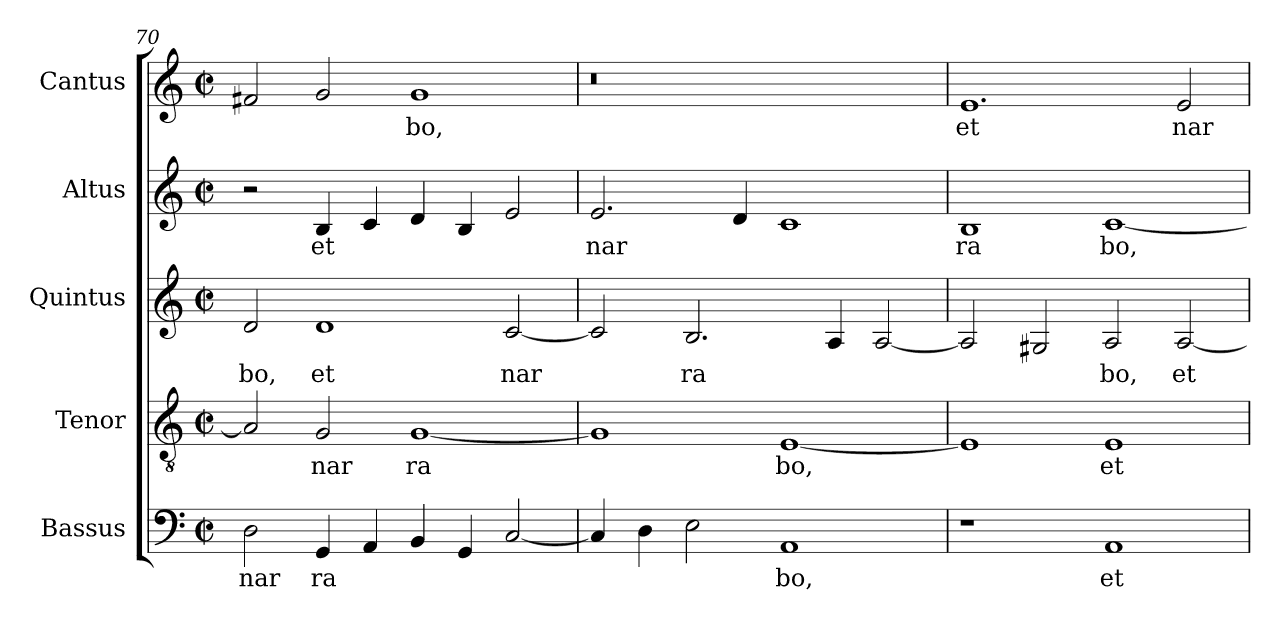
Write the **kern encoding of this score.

**kern	**text	**kern	**text	**kern	**text	**kern	**text	**kern	**text
*part5	*part5	*part4	*part4	*part3	*part3	*part2	*part2	*part1	*part1
*staff5	*staff5	*staff4	*staff4	*staff3	*staff3	*staff2	*staff2	*staff1	*staff1
*I"Bassus	*	*I"Tenor	*	*I"Quintus	*	*I"Altus	*	*I"Cantus	*
*clefF4	*	*clefGv2	*	*clefG2	*	*clefG2	*	*clefG2	*
*k[]	*	*k[]	*	*k[]	*	*k[]	*	*k[]	*
*C:	*	*C:	*	*C:	*	*C:	*	*C:	*
*M2/2	*	*M2/2	*	*M2/2	*	*M2/2	*	*M2/2	*
*met(c|)	*	*met(c|)	*	*met(c|)	*	*met(c|)	*	*met(c|)	*
=70	=70	=70	=70	=70	=70	=70	=70	=70	=70
!	!LO:LY:b:cj	!	!LO:LY:b:cj	!	!LO:LY:b:cj	!	!	!	!LO:LY:b:cj
2D\	nar	2A/]	.	2d/	bo,	2r	.	2f#X/	.
!	!LO:LY:b:cj	!	!LO:LY:b:cj	!	!LO:LY:b:cj	!	!LO:LY:b:cj	!	!LO:LY:b:cj
4GG/	ra	2G/	nar	1d	et	4B/	et	2g/	.
!	!LO:LY:b:cj	!	!	!	!	!	!LO:LY:b:cj	!	!
4AA/	.	.	.	.	.	4c/	.	.	.
!	!LO:LY:b:cj	!	!LO:LY:b:cj	!	!	!	!LO:LY:b:cj	!	!LO:LY:b:cj
4BB/	.	[<1G	ra	.	.	4d/	.	1g	bo,
!	!LO:LY:b:cj	!	!	!	!	!	!LO:LY:b:cj	!	!
4GG/	.	.	.	.	.	4B/	.	.	.
!	!LO:LY:b:cj	!	!	!	!LO:LY:b:cj	!	!LO:LY:b:cj	!	!
[<2C/	.	.	.	[<2c/	nar	2e/	.	.	.
=71	=71	=71	=71	=71	=71	=71	=71	=71	=71
!	!LO:LY:b:cj	!	!LO:LY:b:cj	!	!LO:LY:b:cj	!	!LO:LY:b:cj	!	!
4C/]	.	1G]	.	2c/]	.	2.e/	nar-	0r	.
!	!LO:LY:b:cj	!	!	!	!	!	!	!	!
4D\	.	.	.	.	.	.	.	.	.
!	!LO:LY:b:cj	!	!	!	!LO:LY:b:cj	!	!	!	!
2E\	.	.	.	2.B/	ra	.	.	.	.
!	!	!	!	!	!	!	!LO:LY:b:cj	!	!
.	.	.	.	.	.	4d/	--	.	.
!	!LO:LY:b:cj	!	!LO:LY:b:cj	!	!	!	!LO:LY:b:cj	!	!
1AA	bo,	[>1E	bo,	.	.	1c	--	.	.
!	!	!	!	!	!LO:LY:b:cj	!	!	!	!
.	.	.	.	4A/	.	.	.	.	.
!	!	!	!	!	!LO:LY:b:cj	!	!	!	!
.	.	.	.	[>2A/	.	.	.	.	.
!!LO:PB:g=z
=72	=72	=72	=72	=72	=72	=72	=72	=72	=72
!	!	!	!LO:LY:b:cj	!	!LO:LY:b:cj	!	!LO:LY:b:cj	!	!LO:LY:b:cj
1r	.	1E]	.	2A/]	.	1B	-ra	1.e	et
!	!	!	!	!	!LO:LY:b:cj	!	!	!	!
.	.	.	.	2G#/	.	.	.	.	.
!	!LO:LY:b:cj	!	!LO:LY:b:cj	!	!LO:LY:b:cj	!	!LO:LY:b:cj	!	!
1AA	et	1E	et	2A/	bo,	[<1c	bo,	.	.
!	!	!	!	!	!LO:LY:b:cj	!	!	!	!LO:LY:b:cj
.	.	.	.	[<2A/	et	.	.	2e/	nar
=	=	=	=	=	=	=	=	=	=
*-	*-	*-	*-	*-	*-	*-	*-	*-	*-
